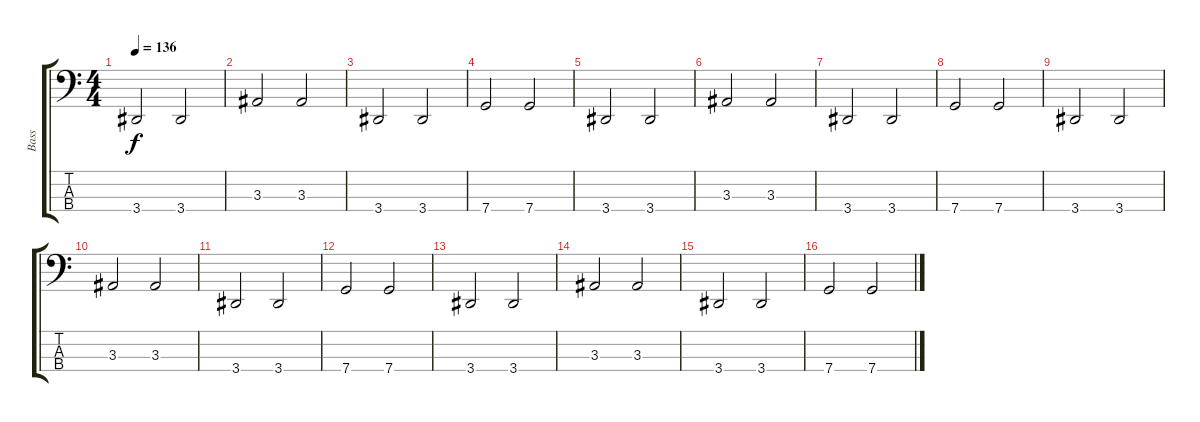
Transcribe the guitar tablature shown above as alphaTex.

\track ("Bass" "Bass") {instrument electricbasspick}
\staff {score tabs}
\tuning (F2 C2 G1 C1) {hide}
\ts (4 4)
\tempo 136
\clef f4
\ks c
3.4.2{dy f} 3.4.2 |
3.3.2 3.3.2 |
3.4.2 3.4.2 |
7.4.2 7.4.2 |
3.4.2 3.4.2 |
3.3.2 3.3.2 |
3.4.2 3.4.2 |
7.4.2 7.4.2 |
3.4.2 3.4.2 |
3.3.2 3.3.2 |
3.4.2 3.4.2 |
7.4.2 7.4.2 |
3.4.2 3.4.2 |
3.3.2 3.3.2 |
3.4.2 3.4.2 |
7.4.2 7.4.2
